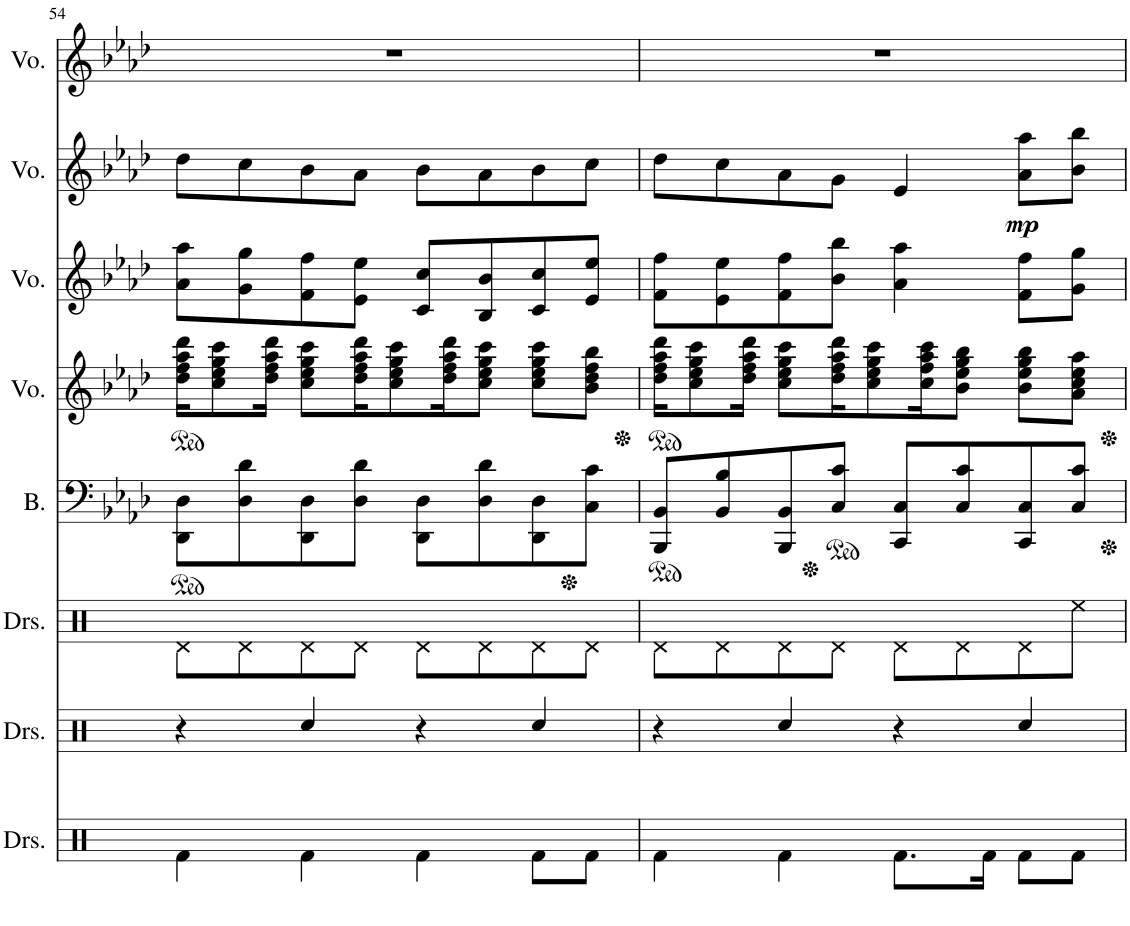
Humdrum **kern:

**kern	**kern	**kern	**kern	**kern	**kern	**kern	**dynam	**kern
*part8	*part7	*part6	*part5	*part4	*part3	*part2	*part2	*part1
*staff8	*staff7	*staff6	*staff5	*staff4	*staff3	*staff2	*staff2	*staff1
*I"Drumset	*I"Drumset	*I"Drumset	*I"Bass	*I"Voice	*I"Voice	*I"Voice	*	*I"Voice
*I'Drs.	*I'Drs.	*I'Drs.	*I'B.	*I'Vo.	*I'Vo.	*I'Vo.	*	*I'Vo.
!!LO:PB:g=z
*clefX	*clefX	*clefX	*clefF4	*clefG2	*clefG2	*clefG2	*	*clefG2
*k[]	*k[]	*k[]	*k[b-e-a-d-]	*k[b-e-a-d-]	*k[b-e-a-d-]	*k[b-e-a-d-]	*	*k[b-e-a-d-]
*M4/4	*M4/4	*M4/4	*M4/4	*M4/4	*M4/4	*M4/4	*	*M4/4
*	*	*	*ped	*	*	*	*	*
*	*	*	*	*ped	*	*	*	*
=54	=54	=54	=54	=54	=54	=54	=54	=54
4Rf\	4r	8Rd\L	8DD-\ 8D-\L	16dd-\ 16ff\ 16aa-\ 16ddd-\KL	8a-\ 8aa-\L	8dd-\L	.	1r
.	.	.	.	8cc\ 8ee-\ 8gg\ 8ccc\	.	.	.	.
.	.	8Rd\	8D-\ 8d-\	.	8g\ 8gg\	8cc\	.	.
.	.	.	.	16dd-\ 16ff\ 16aa-\ 16ddd-\Jk	.	.	.	.
4Rf\	4Rcc/	8Rd\	8DD-\ 8D-\	8cc\ 8ee-\ 8gg\ 8ccc\L	8f\ 8ff\	8b-\	.	.
.	.	8Rd\J	8D-\ 8d-\J	16dd-\ 16ff\ 16aa-\ 16ddd-\K	8e-\ 8ee-\J	8a-\J	.	.
.	.	.	.	8cc\ 8ee-\ 8gg\ 8ccc\	.	.	.	.
4Rf\	4r	8Rd\L	8DD-\ 8D-\L	.	8c/ 8cc/L	8b-\L	.	.
.	.	.	.	16dd-\ 16ff\ 16aa-\ 16ddd-\K	.	.	.	.
.	.	8Rd\	8D-\ 8d-\	8cc\ 8ee-\ 8gg\ 8ccc\J	8B-/ 8b-/	8a-\	.	.
8Rf\L	4Rcc/	8Rd\	8DD-\ 8D-\	8cc\ 8ee-\ 8gg\ 8ccc\L	8c/ 8cc/	8b-\	.	.
*	*	*	*Xped	*	*	*	*	*
8Rf\J	.	8Rd\J	8C\ 8c\J	8b-\ 8dd-\ 8ff\ 8bb-\J	8e-/ 8ee-/J	8cc\J	.	.
=55	=55	=55	=55	=55	=55	=55	=55	=55
*	*	*	*ped	*	*	*	*	*
*	*	*	*	*Xped	*	*	*	*
*	*	*	*	*ped	*	*	*	*
4Rf\	4r	8Rd\L	8BBB-/ 8BB-/L	16dd-\ 16ff\ 16aa-\ 16ddd-\KL	8f\ 8ff\L	8dd-\L	.	1r
.	.	.	.	8cc\ 8ee-\ 8gg\ 8ccc\	.	.	.	.
.	.	8Rd\	8BB-/ 8B-/	.	8e-\ 8ee-\	8cc\	.	.
.	.	.	.	16dd-\ 16ff\ 16aa-\ 16ddd-\Jk	.	.	.	.
4Rf\	4Rcc/	8Rd\	8BBB-/ 8BB-/	8cc\ 8ee-\ 8gg\ 8ccc\L	8f\ 8ff\	8a-\	.	.
*	*	*	*Xped	*	*	*	*	*
*	*	*	*ped	*	*	*	*	*
.	.	8Rd\J	8C/ 8c/J	16dd-\ 16ff\ 16aa-\ 16ddd-\K	8b-\ 8bb-\J	8g\J	.	.
.	.	.	.	8cc\ 8ee-\ 8gg\ 8ccc\	.	.	.	.
8.Rf\L	4r	8Rd\L	8CC/ 8C/L	.	4a-\ 4aa-\	4e-/	.	.
.	.	.	.	16cc\ 16ff\ 16aa-\ 16ccc\K	.	.	.	.
.	.	8Rd\	8C/ 8c/	8b-\ 8ee-\ 8gg\ 8bb-\J	.	.	.	.
16Rf\Jk	.	.	.	.	.	.	.	.
!	!	!	!	!	!	!	!LO:DY:b	!
8Rf\L	4Rcc/	8Rd\	8CC/ 8C/	8b-\ 8ee-\ 8gg\ 8bb-\L	8f\ 8ff\L	8a-\ 8aa-\L	mp	.
8Rf\J	.	8Ree\J	8C/ 8c/J	8a-\ 8cc\ 8ee-\ 8aa-\J	8g\ 8gg\J	8b-\ 8bb-\J	.	.
*	*	*	*Xped	*	*	*	*	*
*	*	*	*	*Xped	*	*	*	*
=	=	=	=	=	=	=	=	=
*-	*-	*-	*-	*-	*-	*-	*-	*-
